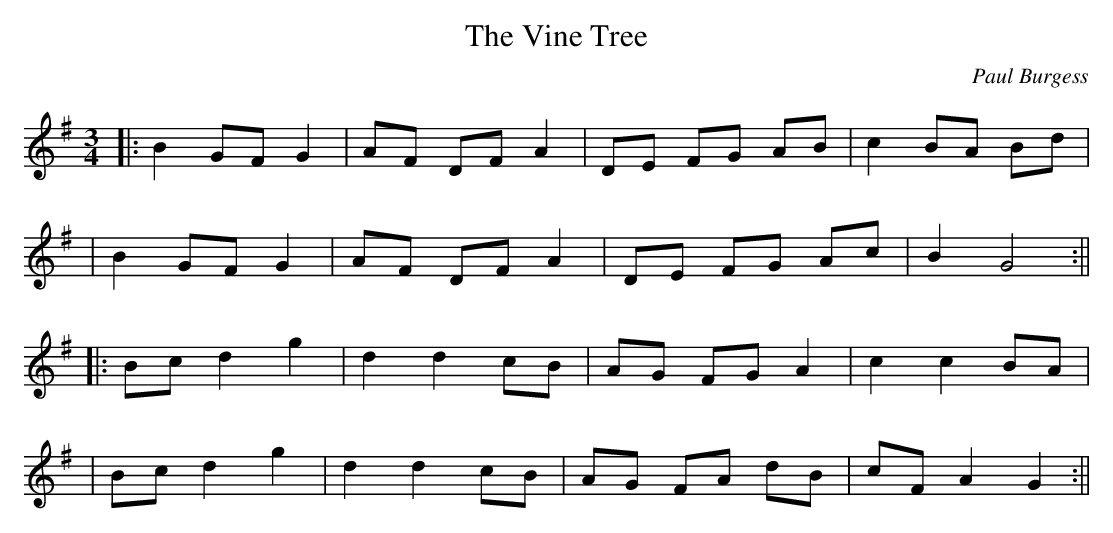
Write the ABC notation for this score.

X:1
T:Vine Tree, The
O:Paul Burgess
M:3/4
L:1/8
K:G
|:B2 GF G2|AF DF A2|DE FG AB|c2BA Bd|
|B2 GF G2|AF DF A2|DE FG Ac|B2G4:||
|:Bc d2g2|d2d2cB|AG FGA2|c2c2BA|
|Bc d2g2|d2d2 cB|AG FA dB |cF A2 G2:||
